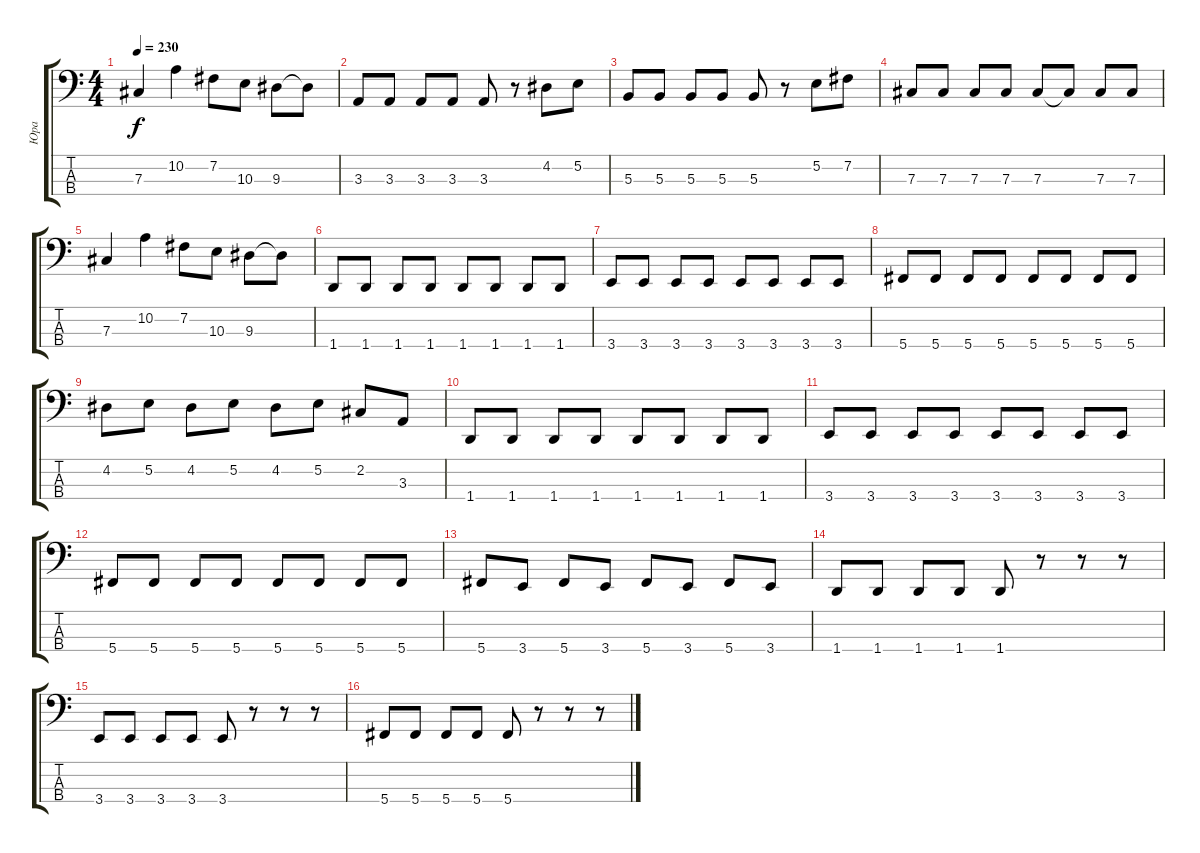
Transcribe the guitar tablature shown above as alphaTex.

\track ("Юра" "Юра") {instrument acousticbass}
\staff {score tabs}
\tuning (E2 B1 Gb1 Db1) {hide}
\ts (4 4)
\tempo 230
\clef f4
\ks c
7.3.4{dy f} 10.2.4 7.2.8 10.3.8 9.3.8 9.3{t}.8 |
3.3.8 3.3.8 3.3.8 3.3.8 3.3.8 r.8 4.2.8 5.2.8 |
5.3.8 5.3.8 5.3.8 5.3.8 5.3.8 r.8 5.2.8 7.2.8 |
7.3.8 7.3.8 7.3.8 7.3.8 7.3.8 7.3{t}.8 7.3.8 7.3.8 |
7.3.4 10.2.4 7.2.8 10.3.8 9.3.8 9.3{t}.8 |
1.4.8 1.4.8 1.4.8 1.4.8 1.4.8 1.4.8 1.4.8 1.4.8 |
3.4.8 3.4.8 3.4.8 3.4.8 3.4.8 3.4.8 3.4.8 3.4.8 |
5.4.8 5.4.8 5.4.8 5.4.8 5.4.8 5.4.8 5.4.8 5.4.8 |
4.2.8 5.2.8 4.2.8 5.2.8 4.2.8 5.2.8 2.2.8 3.3.8 |
1.4.8 1.4.8 1.4.8 1.4.8 1.4.8 1.4.8 1.4.8 1.4.8 |
3.4.8 3.4.8 3.4.8 3.4.8 3.4.8 3.4.8 3.4.8 3.4.8 |
5.4.8 5.4.8 5.4.8 5.4.8 5.4.8 5.4.8 5.4.8 5.4.8 |
5.4.8 3.4.8 5.4.8 3.4.8 5.4.8 3.4.8 5.4.8 3.4.8 |
1.4.8 1.4.8 1.4.8 1.4.8 1.4.8 r.8 r.8 r.8 |
3.4.8 3.4.8 3.4.8 3.4.8 3.4.8 r.8 r.8 r.8 |
5.4.8 5.4.8 5.4.8 5.4.8 5.4.8 r.8 r.8 r.8
